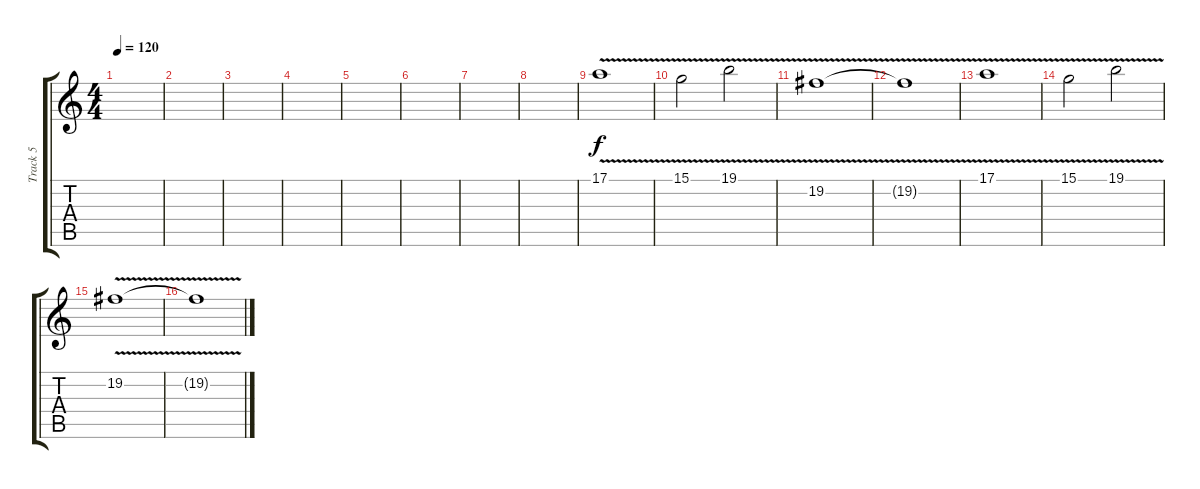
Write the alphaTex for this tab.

\track ("Track 5" "Track 5") {instrument lead2sawtooth}
\staff {score tabs}
\tuning (E4 B3 G3 D3 A2 E2) {hide}
\ts (4 4)
\tempo 120
\clef g2
\ks c
|
|
|
|
|
|
|
|
17.1{v}.1{volume 9} |
15.1{v}.2 19.1{v}.2 |
19.2{v}.1 |
19.2{t}.1 |
17.1{v}.1 |
15.1{v}.2 19.1{v}.2 |
19.2{v}.1 |
19.2{t}.1
